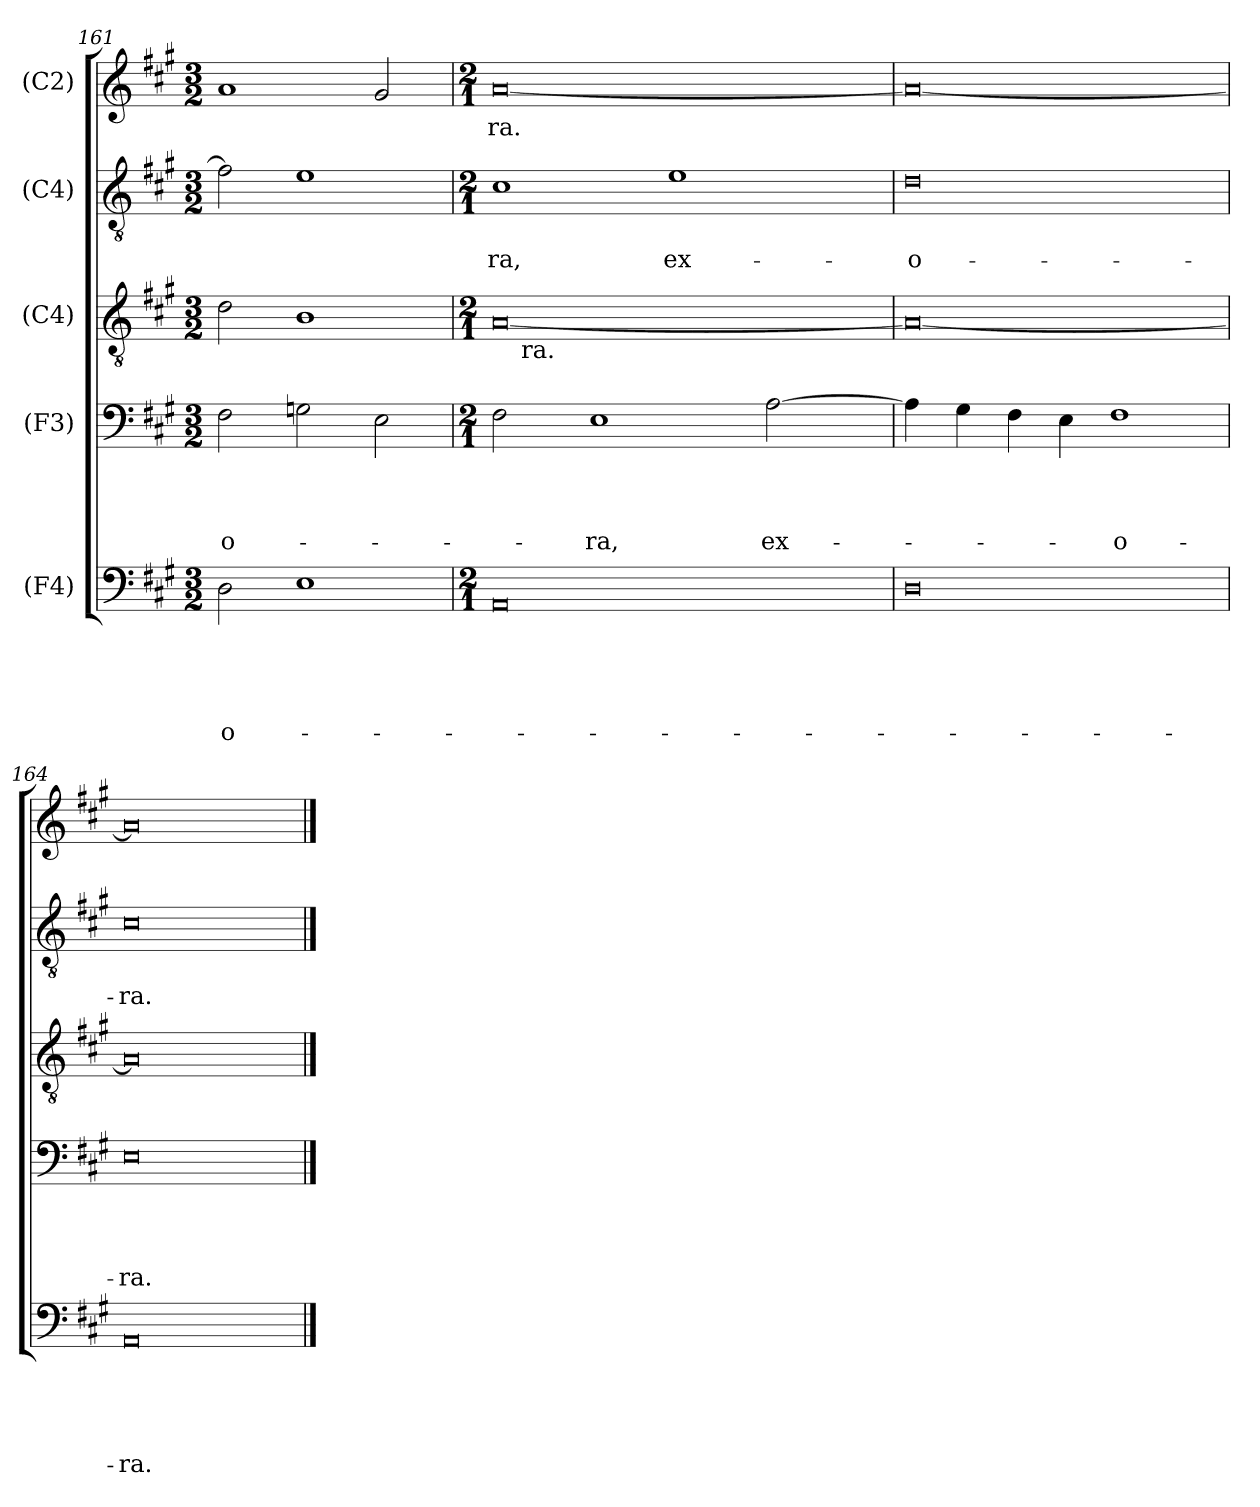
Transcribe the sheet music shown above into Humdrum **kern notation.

**kern	**text	**text	**text	**text	**text	**kern	**text	**text	**text	**text	**kern	**kern	**text	**text	**kern	**text
*part5	*part5	*part5	*part5	*part5	*part5	*part4	*part4	*part4	*part4	*part4	*part3	*part2	*part2	*part2	*part1	*part1
*staff5	*staff5	*staff5	*staff5	*staff5	*staff5	*staff4	*staff4	*staff4	*staff4	*staff4	*staff3	*staff2	*staff2	*staff2	*staff1	*staff1
*I"(F4)	*	*	*	*	*	*I"(F3)	*	*	*	*	*I"(C4)	*I"(C4)	*	*	*I"(C2)	*
*clefF4	*	*	*	*	*	*clefF4	*	*	*	*	*clefGv2	*clefGv2	*	*	*clefG2	*
*k[f#c#g#]	*	*	*	*	*	*k[f#c#g#]	*	*	*	*	*k[f#c#g#]	*k[f#c#g#]	*	*	*k[f#c#g#]	*
*A:	*	*	*	*	*	*A:	*	*	*	*	*A:	*A:	*	*	*A:	*
*M3/2	*	*	*	*	*	*M3/2	*	*	*	*	*M3/2	*M3/2	*	*	*M3/2	*
=161	=161	=161	=161	=161	=161	=161	=161	=161	=161	=161	=161	=161	=161	=161	=161	=161
!	!	!	!	!	!LO:LY:b	!	!	!	!	!LO:LY:b	!	!	!	!	!	!
2D\	.	.	.	.	-o-	2F#\	.	.	.	-o-	2d\	2f#\]	.	.	1a	.
1E	.	.	.	.	.	2G\	.	.	.	.	1B	1e	.	.	.	.
.	.	.	.	.	.	2E\	.	.	.	.	.	.	.	.	2g#/	.
=162	=162	=162	=162	=162	=162	=162	=162	=162	=162	=162	=162	=162	=162	=162	=162	=162
*M2/1	*	*	*	*	*	*M2/1	*	*	*	*	*M2/1	*M2/1	*	*	*M2/1	*
!	!	!	!	!	!	!	!	!	!	!	!	!	!	!LO:LY:b	!	!LO:LY:b
*	*	*	*	*	*	*	*	*	*	*	*^	*	*	*	*	*
0AA	.	.	.	.	.	2F#\	.	.	.	.	[<0A	16.ryy	1c#	.	-ra,	[<0a	-ra.
!	!	!	!	!	!	!	!	!	!	!	!	!LO:TX:b:t=ra.	!	!	!	!	!
.	.	.	.	.	.	.	.	.	.	.	.	1ryy	.	.	.	.	.
!	!	!	!	!	!	!	!	!	!	!LO:LY:b	!	!	!	!	!	!	!
.	.	.	.	.	.	1E	.	.	.	-ra,	.	.	.	.	.	.	.
!	!	!	!	!	!	!	!	!	!	!	!	!	!	!	!LO:LY:b	!	!
.	.	.	.	.	.	.	.	.	.	.	.	.	1e	.	ex-	.	.
.	.	.	.	.	.	.	.	.	.	.	.	2ryy	.	.	.	.	.
!	!	!	!	!	!	!	!	!	!	!LO:LY:b	!	!	!	!	!	!	!
.	.	.	.	.	.	[>2A\	.	.	.	ex-	.	.	.	.	.	.	.
.	.	.	.	.	.	.	.	.	.	.	.	4ryy	.	.	.	.	.
.	.	.	.	.	.	.	.	.	.	.	.	8ryy	.	.	.	.	.
.	.	.	.	.	.	.	.	.	.	.	.	32ryy	.	.	.	.	.
=163	=163	=163	=163	=163	=163	=163	=163	=163	=163	=163	=163	=163	=163	=163	=163	=163	=163
!	!	!	!	!	!	!	!	!	!	!	!	!	!	!	!LO:LY:b:rj	!	!
*	*	*	*	*	*	*	*	*	*	*	*v	*v	*	*	*	*	*
0D	.	.	.	.	.	4A\]	.	.	.	.	0A_	0d	.	-o-	0a_	.
.	.	.	.	.	.	4G#\	.	.	.	.	.	.	.	.	.	.
.	.	.	.	.	.	4F#\	.	.	.	.	.	.	.	.	.	.
.	.	.	.	.	.	4E\	.	.	.	.	.	.	.	.	.	.
!	!	!	!	!	!	!	!	!	!	!LO:LY:b:rj	!	!	!	!	!	!
.	.	.	.	.	.	1F#	.	.	.	-o-	.	.	.	.	.	.
=164	=164	=164	=164	=164	=164	=164	=164	=164	=164	=164	=164	=164	=164	=164	=164	=164
!	!	!	!	!	!LO:LY:b	!	!	!	!	!LO:LY:b	!	!	!	!LO:LY:b	!	!
0AA	.	.	.	.	-ra.	0E	.	.	.	-ra.	0A]	0c#	.	-ra.	0a]	.
==	==	==	==	==	==	==	==	==	==	==	==	==	==	==	==	==
*-	*-	*-	*-	*-	*-	*-	*-	*-	*-	*-	*-	*-	*-	*-	*-	*-
